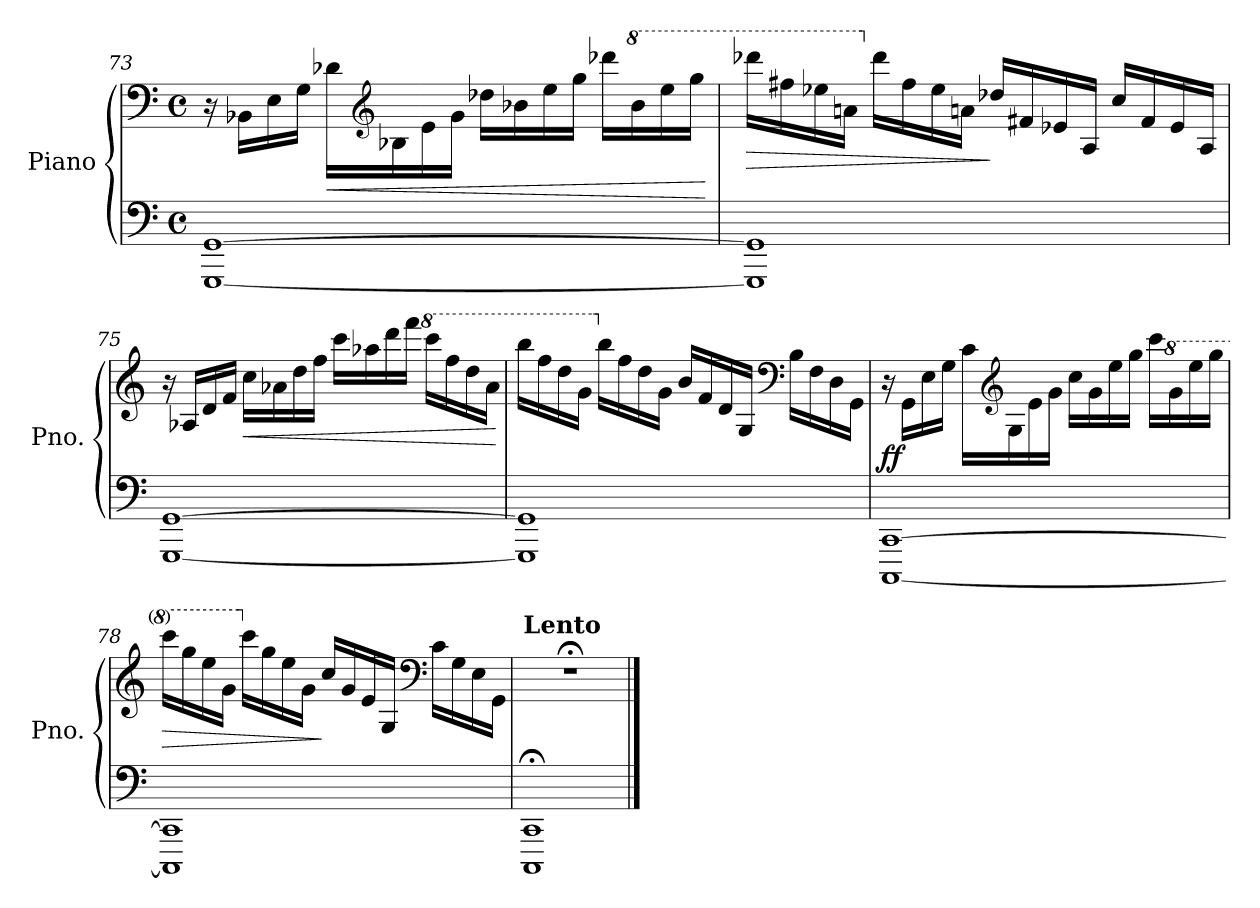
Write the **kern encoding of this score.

**kern	**kern	**dynam
*part1	*part1	*part1
*staff2	*staff1	*staff1/2
*I"Piano	*	*
*I'Pno.	*	*
!!LO:LB:g=z
*clefF4	*clefF4	*
*k[]	*k[]	*
*M4/4	*M4/4	*
*met(c)	*met(c)	*
=73	=73	=73
[1GGG [1GG	16r	.
.	16BB-X\LL	.
.	16E\	.
.	16G\JJ	.
!	!	!LO:HP:b
.	16d-X\LL	<
*	*clefG2	*
.	16B-X\	.
.	16e\	.
.	16g\JJ	.
.	16dd-X\LL	.
.	16b-X\	.
.	16ee\	.
.	16gg\JJ	.
.	16ddd-X\LL	.
*	*8va	*
.	16bb-\	.
.	16eee\	.
.	16ggg\JJ	.
.	.	[
=74	=74	=74
!	!	!LO:HP:b
1GGG] 1GG]	16dddd-X\LL	>
.	16fff#X\	.
.	16eee-X\	.
.	16aan\JJ	.
*	*X8va	*
.	16ddd-\LL	.
.	16ff#\	.
.	16ee-\	.
.	16an\JJ	.
.	16dd-X/LL	]
.	16f#X/	.
.	16e-X/	.
.	16A/JJ	.
.	16cc/LL	.
.	16f#/	.
.	16e-/	.
.	16A/JJ	.
!!LO:LB:g=z
=75	=75	=75
[1GGG [1GG	16r	.
.	16A-X/LL	.
.	16d/	.
.	16f/JJ	.
!	!	!LO:HP:b
.	16cc\LL	<
.	16a-X\	.
.	16dd\	.
.	16ff\JJ	.
.	16ccc\LL	.
.	16aa-X\	.
.	16ddd\	.
.	16fff\JJ	.
*	*8va	*
.	16cccc\LL	.
.	16fff\	.
.	16ddd\	.
.	16aa-\JJ	.
.	.	[
=76	=76	=76
1GGG] 1GG]	16bbb\LL	.
.	16fff\	.
.	16ddd\	.
.	16gg\JJ	.
*	*X8va	*
.	16bb\LL	.
.	16ff\	.
.	16dd\	.
.	16g\JJ	.
.	16b/LL	.
.	16f/	.
.	16d/	.
.	16G/JJ	.
*	*clefF4	*
.	16B\LL	.
.	16F\	.
.	16D\	.
.	16GG\JJ	.
!!LO:LB:g=z
=77	=77	=77
!	!	!LO:DY:b
[1CCC [1CC	16r	ff
.	(<16GG\LL	.
.	16E\	.
.	16G\JJ	.
.	16c\LL	.
*	*clefG2	*
.	16G\	.
.	16e\	.
.	16g\JJ	.
.	16cc\LL	.
.	16g\	.
.	16ee\	.
.	16gg\JJ	.
.	16ccc\LL	.
*	*8va	*
.	16gg\	.
.	16eee\	.
.	16ggg\JJ	.
=78	=78	=78
!	!	!LO:HP:b
1CCC] 1CC]	16cccc\LL	>
.	16ggg\	.
.	16eee\	.
.	16gg\JJ	.
*	*X8va	*
.	16ccc\LL	.
.	16gg\	.
.	16ee\	.
.	16g\JJ	.
.	16cc/LL	]
.	16g/	.
.	16e/	.
.	16G/JJ	.
*	*clefF4	*
.	16c\LL	.
.	16G\	.
.	16E\	.
.	16GG\JJ	.
=79	=79	=79
!	!LO:TX:a:B:t=Lento	!
1CCC;< 1CC;<)	1r;<	.
==	==	==
*-	*-	*-
